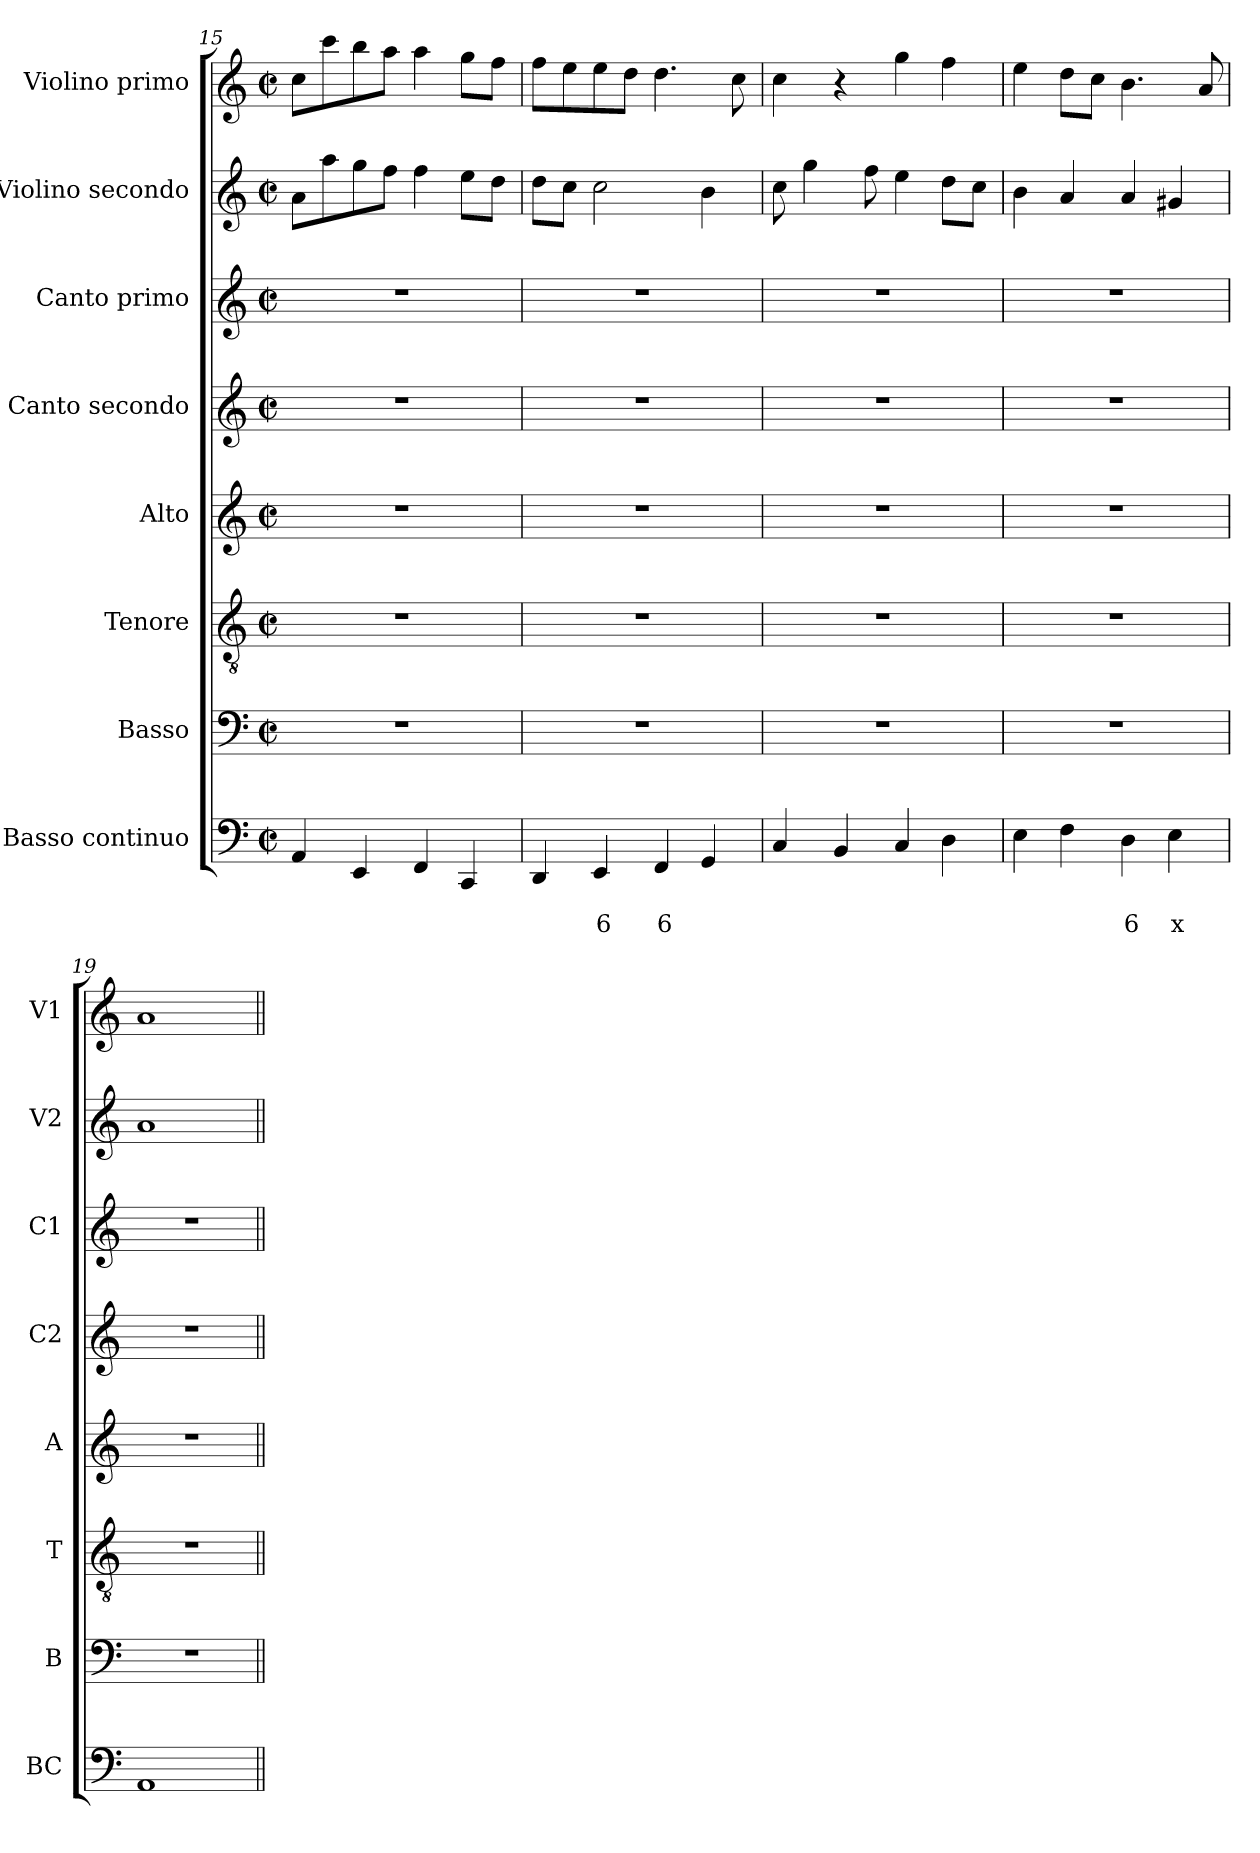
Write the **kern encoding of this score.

**kern	**text	**text	**kern	**kern	**kern	**kern	**kern	**kern	**kern
*part8	*part8	*part8	*part7	*part6	*part5	*part4	*part3	*part2	*part1
*staff8	*staff8	*staff8	*staff7	*staff6	*staff5	*staff4	*staff3	*staff2	*staff1
*I"Basso continuo	*	*	*I"Basso	*I"Tenore	*I"Alto	*I"Canto secondo	*I"Canto primo	*I"Violino secondo	*I"Violino primo
*I'BC	*	*	*I'B	*I'T	*I'A	*I'C2	*I'C1	*I'V2	*I'V1
!!LO:LB:g=z
*clefF4	*	*	*clefF4	*clefGv2	*clefG2	*clefG2	*clefG2	*clefG2	*clefG2
*k[]	*	*	*k[]	*k[]	*k[]	*k[]	*k[]	*k[]	*k[]
*C:	*	*	*C:	*C:	*C:	*C:	*C:	*C:	*C:
*M2/2	*	*	*M2/2	*M2/2	*M2/2	*M2/2	*M2/2	*M2/2	*M2/2
*met(c|)	*	*	*met(c|)	*met(c|)	*met(c|)	*met(c|)	*met(c|)	*met(c|)	*met(c|)
=15	=15	=15	=15	=15	=15	=15	=15	=15	=15
4AA/	.	.	1r	1r	1r	1r	1r	8a\L	8cc\L
.	.	.	.	.	.	.	.	8aa\	8ccc\
4EE/	.	.	.	.	.	.	.	8gg\	8bb\
.	.	.	.	.	.	.	.	8ff\J	8aa\J
4FF/	.	.	.	.	.	.	.	4ff\	4aa\
4CC/	.	.	.	.	.	.	.	8ee\L	8gg\L
.	.	.	.	.	.	.	.	8dd\J	8ff\J
=16	=16	=16	=16	=16	=16	=16	=16	=16	=16
4DD/	.	.	1r	1r	1r	1r	1r	8dd\L	8ff\L
.	.	.	.	.	.	.	.	8cc\J	8ee\
!	!	!LO:LY:b	!	!	!	!	!	!	!
4EE/	.	6	.	.	.	.	.	2cc\	8ee\
.	.	.	.	.	.	.	.	.	8dd\J
!	!	!LO:LY:b	!	!	!	!	!	!	!
4FF/	.	6	.	.	.	.	.	.	4.dd\
4GG/	.	.	.	.	.	.	.	4b\	.
.	.	.	.	.	.	.	.	.	8cc\
=17	=17	=17	=17	=17	=17	=17	=17	=17	=17
4C/	.	.	1r	1r	1r	1r	1r	8cc\	4cc\
.	.	.	.	.	.	.	.	4gg\	.
4BB/	.	.	.	.	.	.	.	.	4r
.	.	.	.	.	.	.	.	8ff\	.
4C/	.	.	.	.	.	.	.	4ee\	4gg\
4D\	.	.	.	.	.	.	.	8dd\L	4ff\
.	.	.	.	.	.	.	.	8cc\J	.
=18	=18	=18	=18	=18	=18	=18	=18	=18	=18
4E\	.	.	1r	1r	1r	1r	1r	4b\	4ee\
4F\	.	.	.	.	.	.	.	4a/	8dd\L
.	.	.	.	.	.	.	.	.	8cc\J
!	!	!LO:LY:b	!	!	!	!	!	!	!
4D\	.	6	.	.	.	.	.	4a/	4.b\
!	!	!LO:LY:b	!	!	!	!	!	!	!
4E\	.	x	.	.	.	.	.	4g#X/	.
.	.	.	.	.	.	.	.	.	8a/
=19	=19	=19	=19	=19	=19	=19	=19	=19	=19
1AA	.	.	1r	1r	1r	1r	1r	1a	1a
=||	=||	=||	=||	=||	=||	=||	=||	=||	=||
*-	*-	*-	*-	*-	*-	*-	*-	*-	*-
